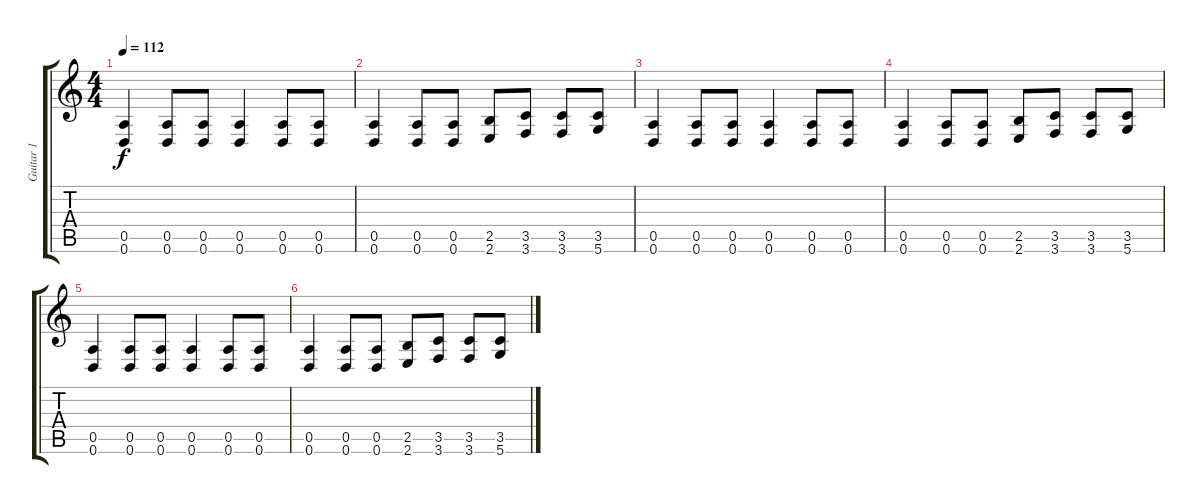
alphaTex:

\track ("Guitar 1" "Guitar 1") {instrument distortionguitar}
\staff {score tabs}
\tuning (E4 B3 G3 D3 A2 D2) {hide}
\ts (4 4)
\tempo 112
\clef g2
\ks c
(0.5 0.6).4{dy f} (0.5 0.6).8 (0.5 0.6).8 (0.5 0.6).4 (0.5 0.6).8 (0.5 0.6).8 |
(0.5 0.6).4 (0.5 0.6).8 (0.5 0.6).8 (2.5 2.6).8 (3.5 3.6).8 (3.5 3.6).8 (3.5 5.6).8 |
(0.5 0.6).4{volume 0} (0.5 0.6).8 (0.5 0.6).8 (0.5 0.6).4 (0.5 0.6).8 (0.5 0.6).8 |
(0.5 0.6).4 (0.5 0.6).8 (0.5 0.6).8 (2.5 2.6).8 (3.5 3.6).8 (3.5 3.6).8 (3.5 5.6).8 |
(0.5 0.6).4 (0.5 0.6).8 (0.5 0.6).8 (0.5 0.6).4 (0.5 0.6).8 (0.5 0.6).8 |
(0.5 0.6).4 (0.5 0.6).8 (0.5 0.6).8 (2.5 2.6).8 (3.5 3.6).8 (3.5 3.6).8 (3.5 5.6).8
